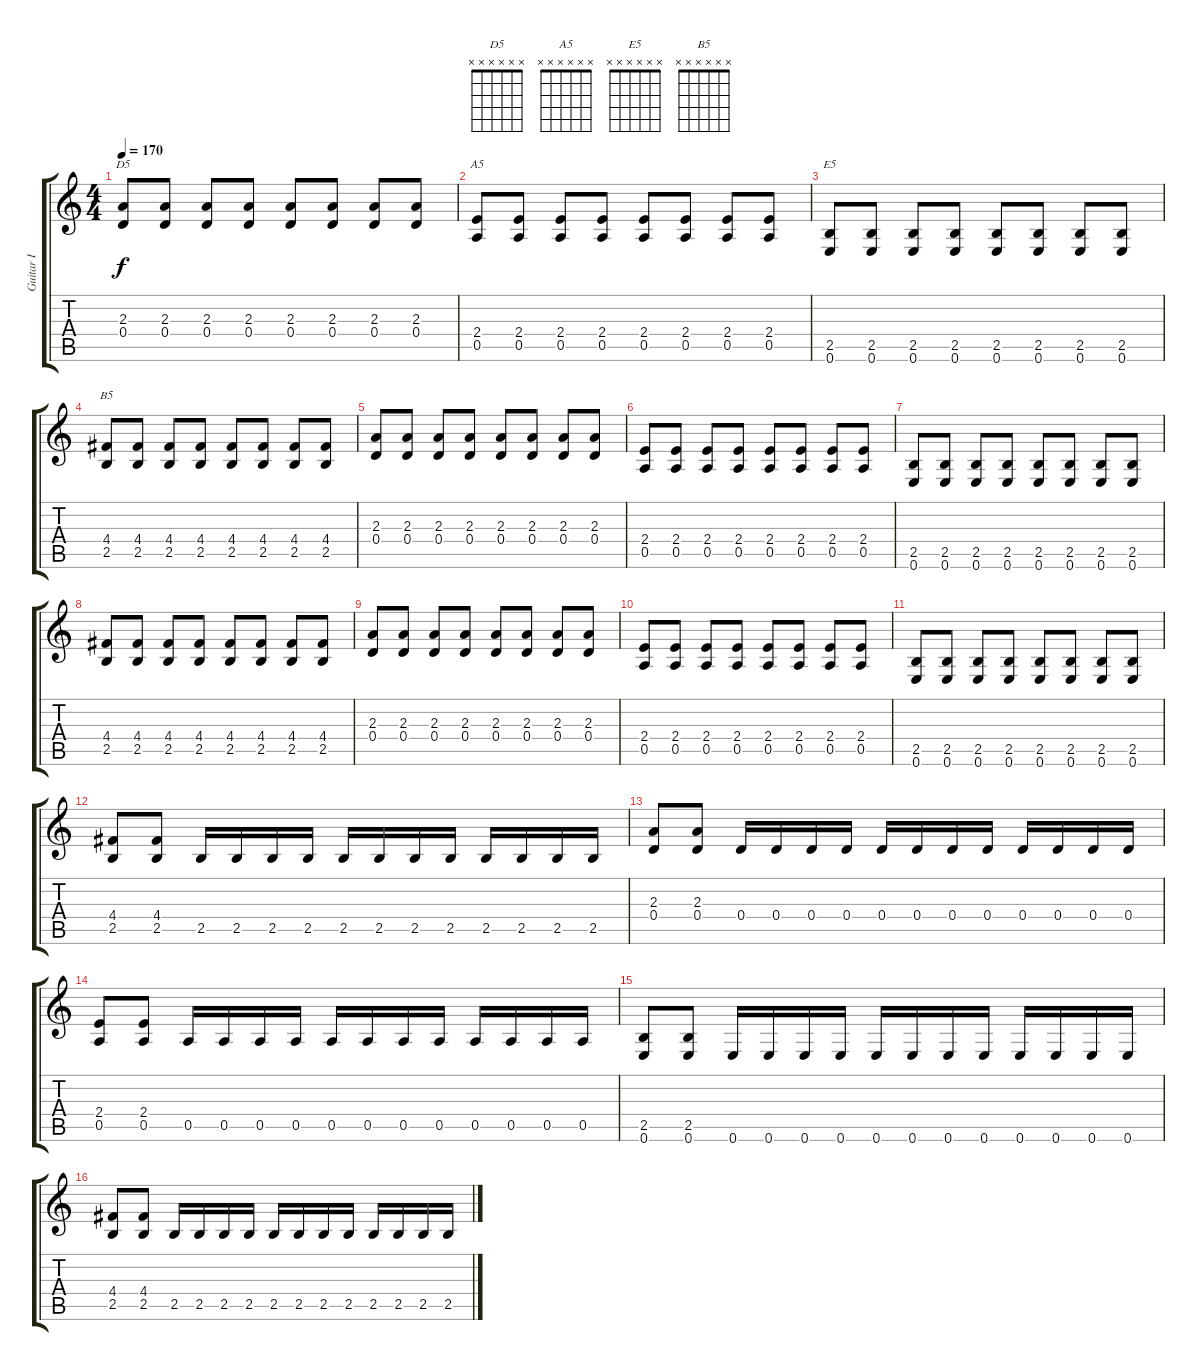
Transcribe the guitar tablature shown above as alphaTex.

\track ("Guitar I" "Guitar I") {instrument distortionguitar}
\staff {score tabs}
\tuning (E4 B3 G3 D3 A2 E2) {hide}
\chord ("D5" x x x x x x)
\chord ("A5" x x x x x x)
\chord ("E5" x x x x x x)
\chord ("B5" x x x x x x)
\ts (4 4)
\tempo 170
\clef g2
\ks c
(2.3 0.4).8{ch "D5" dy f} (2.3 0.4).8 (2.3 0.4).8 (2.3 0.4).8 (2.3 0.4).8 (2.3 0.4).8 (2.3 0.4).8 (2.3 0.4).8 |
(2.4 0.5).8{ch "A5"} (2.4 0.5).8 (2.4 0.5).8 (2.4 0.5).8 (2.4 0.5).8 (2.4 0.5).8 (2.4 0.5).8 (2.4 0.5).8 |
(2.5 0.6).8{ch "E5"} (2.5 0.6).8 (2.5 0.6).8 (2.5 0.6).8 (2.5 0.6).8 (2.5 0.6).8 (2.5 0.6).8 (2.5 0.6).8 |
(4.4 2.5).8{ch "B5"} (4.4 2.5).8 (4.4 2.5).8 (4.4 2.5).8 (4.4 2.5).8 (4.4 2.5).8 (4.4 2.5).8 (4.4 2.5).8 |
(2.3 0.4).8 (2.3 0.4).8 (2.3 0.4).8 (2.3 0.4).8 (2.3 0.4).8 (2.3 0.4).8 (2.3 0.4).8 (2.3 0.4).8 |
(2.4 0.5).8 (2.4 0.5).8 (2.4 0.5).8 (2.4 0.5).8 (2.4 0.5).8 (2.4 0.5).8 (2.4 0.5).8 (2.4 0.5).8 |
(2.5 0.6).8 (2.5 0.6).8 (2.5 0.6).8 (2.5 0.6).8 (2.5 0.6).8 (2.5 0.6).8 (2.5 0.6).8 (2.5 0.6).8 |
(4.4 2.5).8 (4.4 2.5).8 (4.4 2.5).8 (4.4 2.5).8 (4.4 2.5).8 (4.4 2.5).8 (4.4 2.5).8 (4.4 2.5).8 |
(2.3 0.4).8 (2.3 0.4).8 (2.3 0.4).8 (2.3 0.4).8 (2.3 0.4).8 (2.3 0.4).8 (2.3 0.4).8 (2.3 0.4).8 |
(2.4 0.5).8 (2.4 0.5).8 (2.4 0.5).8 (2.4 0.5).8 (2.4 0.5).8 (2.4 0.5).8 (2.4 0.5).8 (2.4 0.5).8 |
(2.5 0.6).8 (2.5 0.6).8 (2.5 0.6).8 (2.5 0.6).8 (2.5 0.6).8 (2.5 0.6).8 (2.5 0.6).8 (2.5 0.6).8 |
(4.4 2.5).8 (4.4 2.5).8 2.5.16 2.5.16 2.5.16 2.5.16 2.5.16 2.5.16 2.5.16 2.5.16 2.5.16 2.5.16 2.5.16 2.5.16 |
(2.3 0.4).8 (2.3 0.4).8 0.4.16 0.4.16 0.4.16 0.4.16 0.4.16 0.4.16 0.4.16 0.4.16 0.4.16 0.4.16 0.4.16 0.4.16 |
(2.4 0.5).8 (2.4 0.5).8 0.5.16 0.5.16 0.5.16 0.5.16 0.5.16 0.5.16 0.5.16 0.5.16 0.5.16 0.5.16 0.5.16 0.5.16 |
(2.5 0.6).8 (2.5 0.6).8 0.6.16 0.6.16 0.6.16 0.6.16 0.6.16 0.6.16 0.6.16 0.6.16 0.6.16 0.6.16 0.6.16 0.6.16 |
(4.4 2.5).8 (4.4 2.5).8 2.5.16 2.5.16 2.5.16 2.5.16 2.5.16 2.5.16 2.5.16 2.5.16 2.5.16 2.5.16 2.5.16 2.5.16
